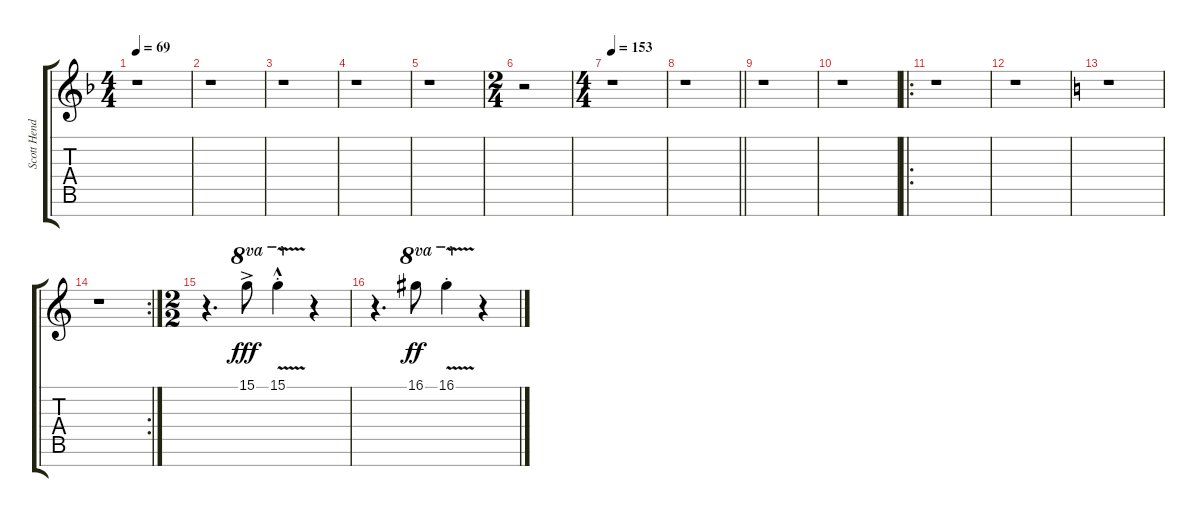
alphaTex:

\track ("Scott Henderson - 7-string Dist. Gtr. #2" "Scott Hend") {instrument distortionguitar}
\staff {score tabs}
\tuning (E4 B3 G3 D3 A2 E2 B1) {hide}
\ts (4 4)
\tempo 69
\clef g2
\ks f
r.1{dy fff instrument distortionguitar} |
r.1 |
r.1 |
r.1 |
r.1 |
\ts (2 4)
r.2 |
\ts (4 4)
\tempo 153
r.1 |
\barLineRight lightlight
r.1 |
r.1 |
r.1 |
\ro
r.1 |
r.1 |
\ks c
r.1 |
\rc 2
r.1 |
\ts (2 2)
r.4{d} 15.1{ac}.8{ot 8va} 15.1{v hac st}.4{ot 8va} r.4 |
r.4{d} 16.1.8{ot 8va dy ff} 16.1{v st}.4{ot 8va} r.4
